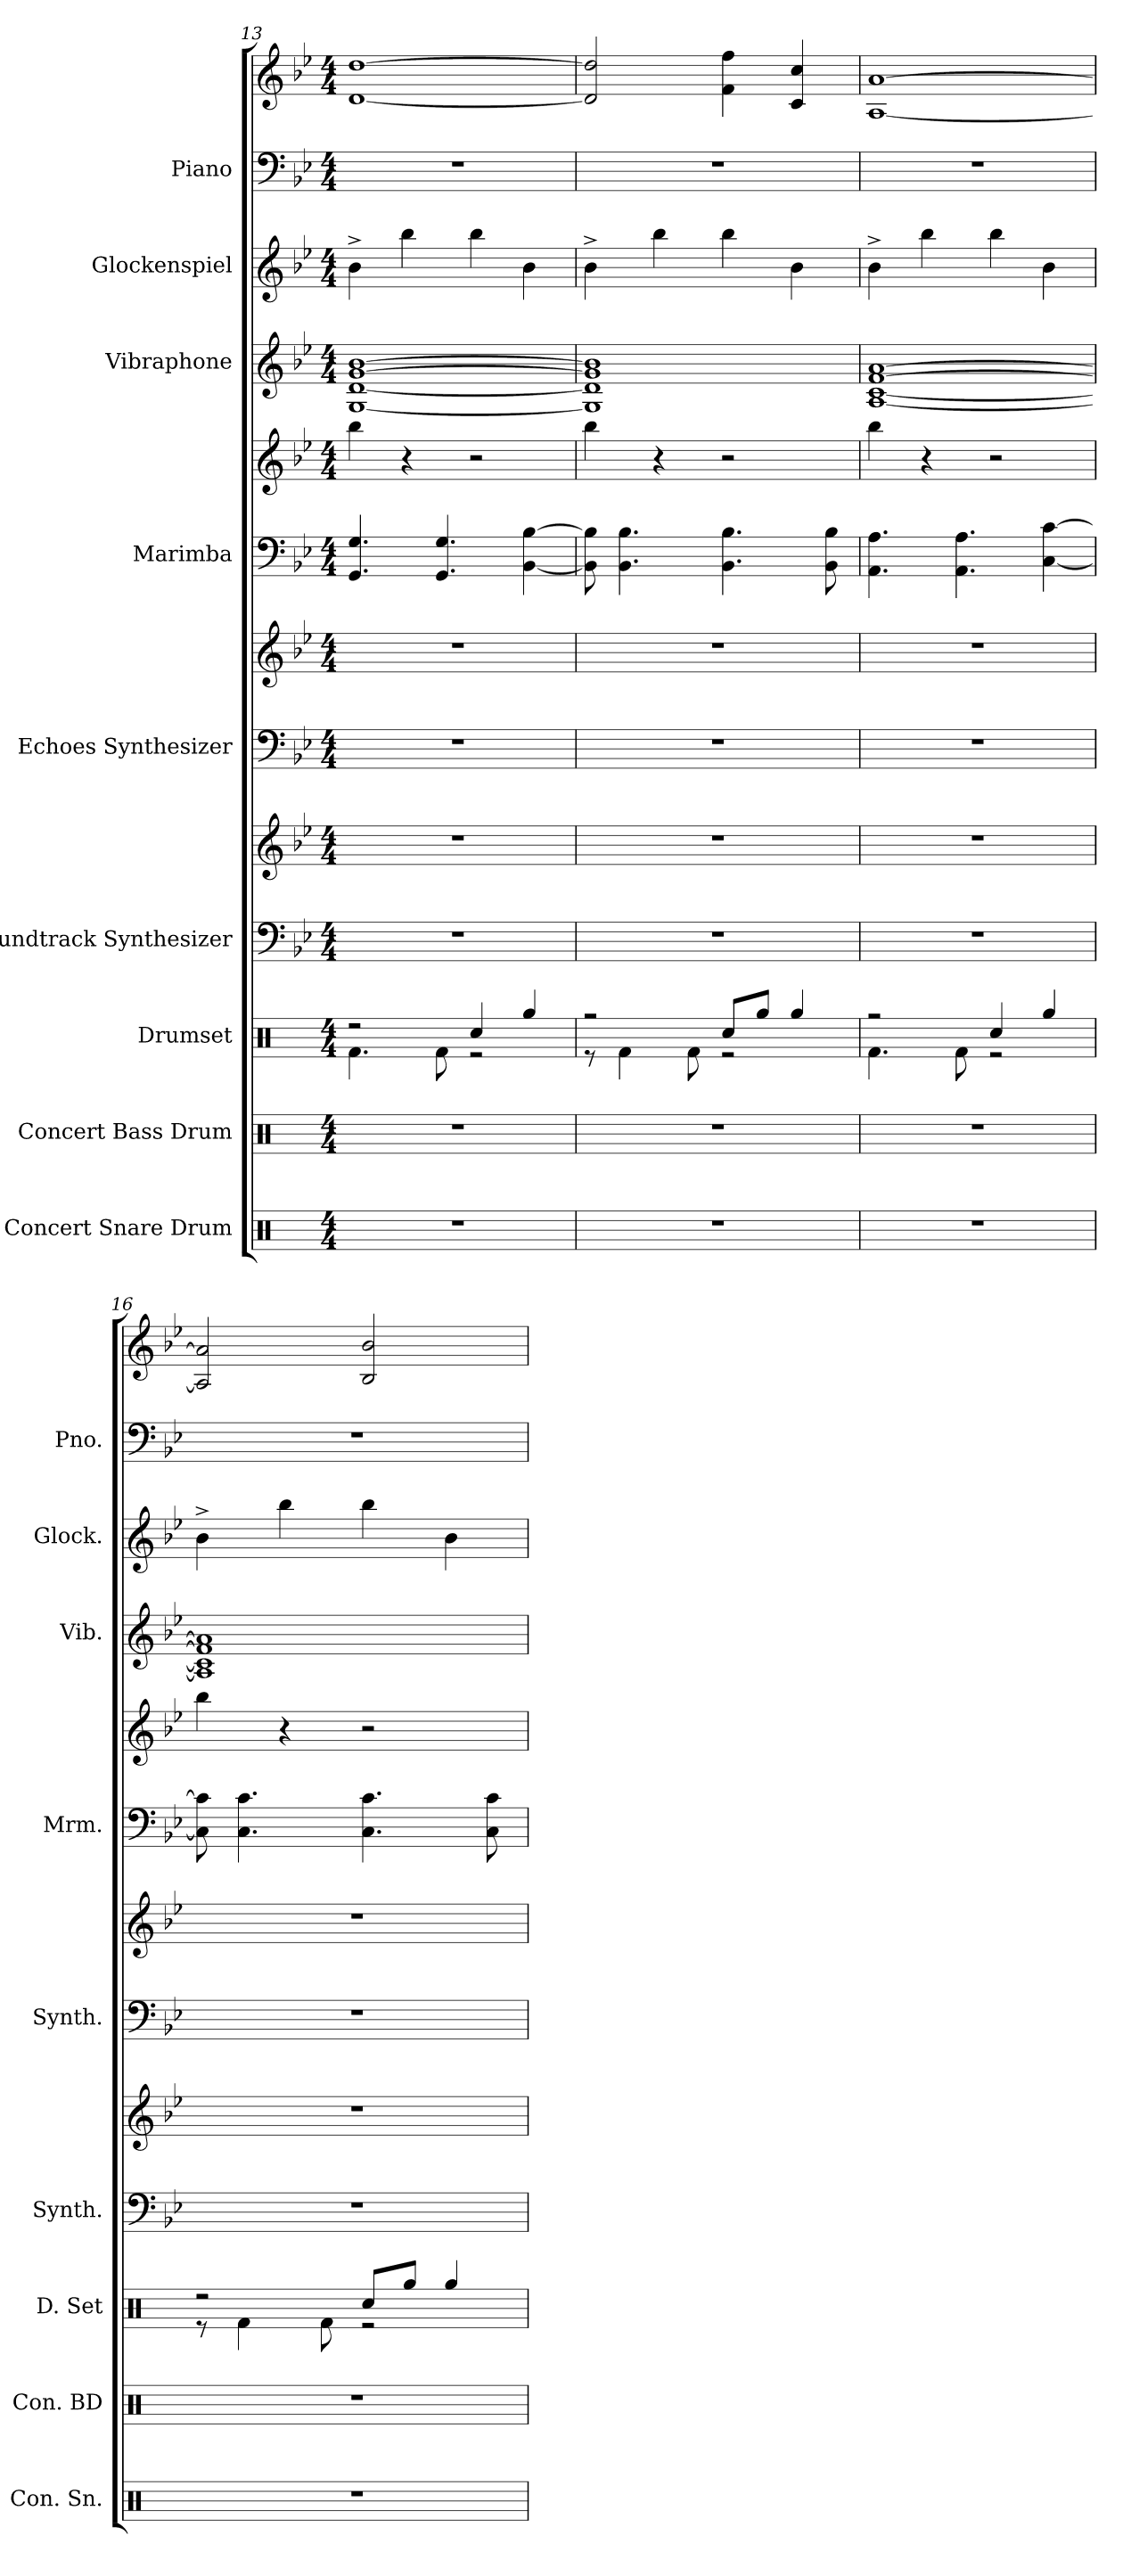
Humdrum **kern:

**kern	**kern	**kern	**kern	**kern	**kern	**kern	**kern	**kern	**kern	**kern	**kern	**kern
*part9	*part8	*part7	*part6	*part6	*part5	*part5	*part4	*part4	*part3	*part2	*part1	*part1
*staff13	*staff12	*staff11	*staff10	*staff9	*staff8	*staff7	*staff6	*staff5	*staff4	*staff3	*staff2	*staff1
*I"Concert Snare Drum	*I"Concert Bass Drum	*I"Drumset	*I"Soundtrack Synthesizer	*	*I"Echoes Synthesizer	*	*I"Marimba	*	*I"Vibraphone	*I"Glockenspiel	*I"Piano	*
*I'Con. Sn.	*I'Con. BD	*I'D. Set	*I'Synth.	*	*I'Synth.	*	*I'Mrm.	*	*I'Vib.	*I'Glock.	*I'Pno.	*
*clefX	*clefX	*clefX	*clefF4	*clefG2	*clefF4	*clefG2	*clefF4	*clefG2	*clefG2	*clefG2	*clefF4	*clefG2
*	*	*	*	*	*	*	*	*	*	*ITrd-14c-24	*	*
*k[]	*k[]	*k[]	*k[b-e-]	*k[b-e-]	*k[b-e-]	*k[b-e-]	*k[b-e-]	*k[b-e-]	*k[b-e-]	*k[b-e-]	*k[b-e-]	*k[b-e-]
*M4/4	*M4/4	*M4/4	*M4/4	*M4/4	*M4/4	*M4/4	*M4/4	*M4/4	*M4/4	*M4/4	*M4/4	*M4/4
=13	=13	=13	=13	=13	=13	=13	=13	=13	=13	=13	=13	=13
*	*	*^	*	*	*	*	*	*	*	*	*	*
1r	1r	2r	4.Rf\	1r	1r	1r	1r	4.GG/ 4.G/	4bb-\	[1G [1d [1g [1b-	4bbb-^\	1r	[1d [1dd
.	.	.	.	.	.	.	.	.	4r	.	4bbbb-\	.	.
.	.	.	8Rf\	.	.	.	.	4.GG/ 4.G/	.	.	.	.	.
.	.	4Rcc/	2r	.	.	.	.	.	2r	.	4bbbb-\	.	.
.	.	4Rgg/	.	.	.	.	.	[4BB-\ [4B-\	.	.	4bbb-\	.	.
=14	=14	=14	=14	=14	=14	=14	=14	=14	=14	=14	=14	=14	=14
1r	1r	2r	8r	1r	1r	1r	1r	8BB-\] 8B-\]	4bb-\	1G] 1d] 1g] 1b-]	4bbb-^\	1r	2d/] 2dd/]
.	.	.	4Rf\	.	.	.	.	4.BB-\ 4.B-\	.	.	.	.	.
.	.	.	.	.	.	.	.	.	4r	.	4bbbb-\	.	.
.	.	.	8Rf\	.	.	.	.	.	.	.	.	.	.
.	.	8Rcc/L	2r	.	.	.	.	4.BB-\ 4.B-\	2r	.	4bbbb-\	.	4f\ 4ff\
.	.	8Rgg/J	.	.	.	.	.	.	.	.	.	.	.
.	.	4Rgg/	.	.	.	.	.	.	.	.	4bbb-\	.	4c/ 4cc/
.	.	.	.	.	.	.	.	8BB-\ 8B-\	.	.	.	.	.
=15	=15	=15	=15	=15	=15	=15	=15	=15	=15	=15	=15	=15	=15
1r	1r	2r	4.Rf\	1r	1r	1r	1r	4.AA\ 4.A\	4bb-\	[1A [1c [1f [1a	4bbb-^\	1r	[1A [1a
.	.	.	.	.	.	.	.	.	4r	.	4bbbb-\	.	.
.	.	.	8Rf\	.	.	.	.	4.AA\ 4.A\	.	.	.	.	.
.	.	4Rcc/	2r	.	.	.	.	.	2r	.	4bbbb-\	.	.
.	.	4Rgg/	.	.	.	.	.	[4C\ [4c\	.	.	4bbb-\	.	.
=16	=16	=16	=16	=16	=16	=16	=16	=16	=16	=16	=16	=16	=16
1r	1r	2r	8r	1r	1r	1r	1r	8C\] 8c\]	4bb-\	1A] 1c] 1f] 1a]	4bbb-^\	1r	2A/] 2a/]
.	.	.	4Rf\	.	.	.	.	4.C\ 4.c\	.	.	.	.	.
.	.	.	.	.	.	.	.	.	4r	.	4bbbb-\	.	.
.	.	.	8Rf\	.	.	.	.	.	.	.	.	.	.
.	.	8Rcc/L	2r	.	.	.	.	4.C\ 4.c\	2r	.	4bbbb-\	.	2B-/ 2b-/
.	.	8Rgg/J	.	.	.	.	.	.	.	.	.	.	.
.	.	4Rgg/	.	.	.	.	.	.	.	.	4bbb-\	.	.
.	.	.	.	.	.	.	.	8C\ 8c\	.	.	.	.	.
*	*	*v	*v	*	*	*	*	*	*	*	*	*	*
=	=	=	=	=	=	=	=	=	=	=	=	=
*-	*-	*-	*-	*-	*-	*-	*-	*-	*-	*-	*-	*-
